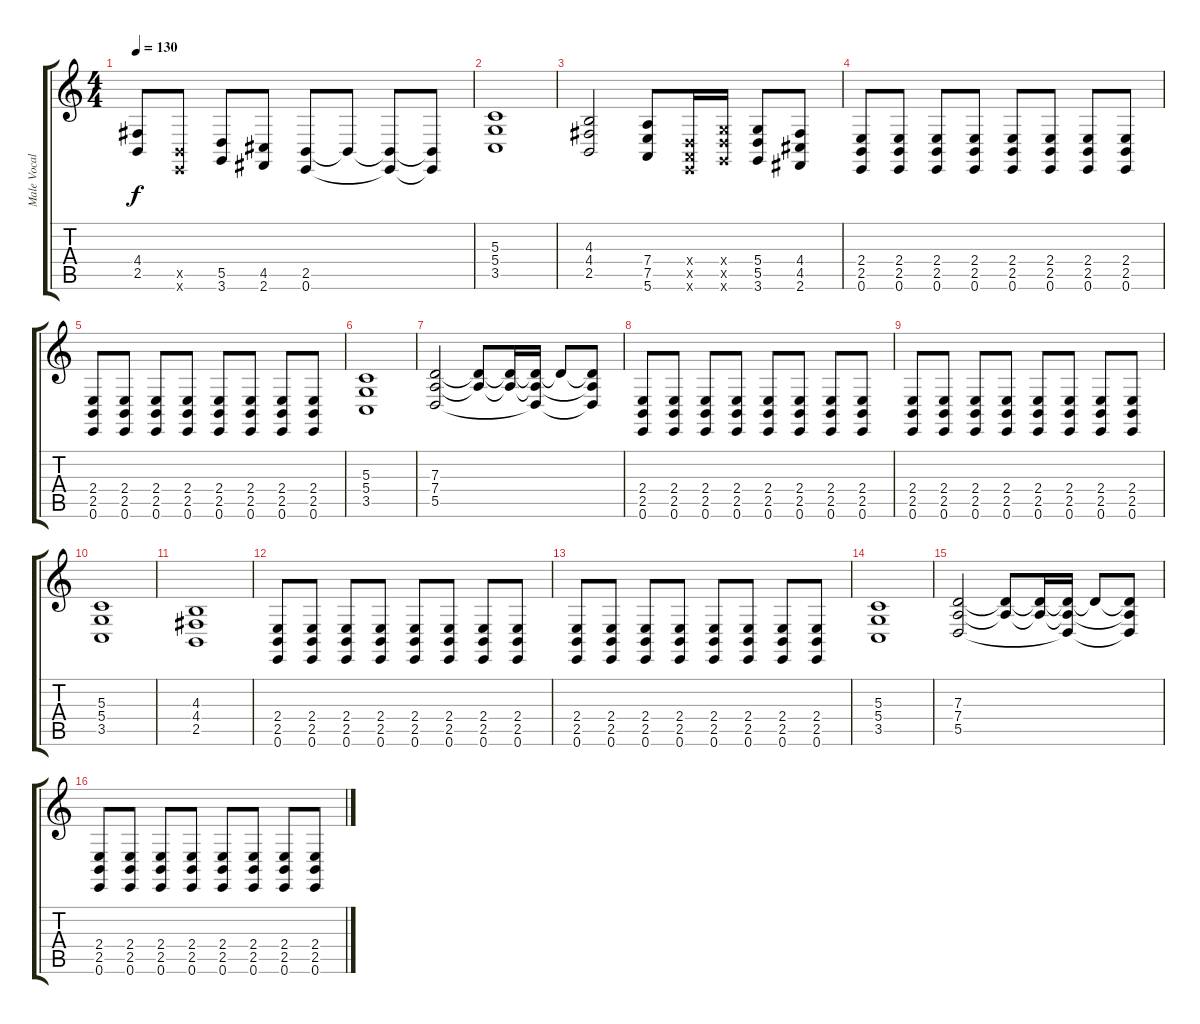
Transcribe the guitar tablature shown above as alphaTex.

\track ("Male Vocals" "Male Vocal") {instrument lead8bassandlead}
\staff {score tabs}
\tuning (E4 B3 G3 D3 A2 E2) {hide}
\ts (4 4)
\tempo 130
\clef g2
\ks c
(4.4 2.5).8{dy f} (2.5{x} 0.6{x}).8 (5.5 3.6).8 (4.5 2.6).8 (2.5 0.6).8 2.5{t}.8 (2.5{t} 0.6{t}).8 (2.5{t} 0.6{t}).8 |
(5.3 5.4 3.5).1 |
(4.3 4.4 2.5).2 (7.4 7.5 5.6).8 (0.4{x} 0.5{x} 0.6{x}).16 (5.4{x} 5.5{x} 3.6{x}).16 (5.4 5.5 3.6).8 (4.4 4.5 2.6).8 |
(2.4 2.5 0.6).8 (2.4 2.5 0.6).8 (2.4 2.5 0.6).8 (2.4 2.5 0.6).8 (2.4 2.5 0.6).8 (2.4 2.5 0.6).8 (2.4 2.5 0.6).8 (2.4 2.5 0.6).8 |
(2.4 2.5 0.6).8 (2.4 2.5 0.6).8 (2.4 2.5 0.6).8 (2.4 2.5 0.6).8 (2.4 2.5 0.6).8 (2.4 2.5 0.6).8 (2.4 2.5 0.6).8 (2.4 2.5 0.6).8 |
(5.3 5.4 3.5).1 |
(7.3 7.4 5.5).2 (7.3{t} 7.4{t}).8 (7.3{t} 7.4{t}).16 (7.3{t} 7.4{t} 5.5{t}).16 7.3{t}.8 (7.3{t} 7.4{t} 5.5{t}).8 |
(2.4 2.5 0.6).8 (2.4 2.5 0.6).8 (2.4 2.5 0.6).8 (2.4 2.5 0.6).8 (2.4 2.5 0.6).8 (2.4 2.5 0.6).8 (2.4 2.5 0.6).8 (2.4 2.5 0.6).8 |
(2.4 2.5 0.6).8 (2.4 2.5 0.6).8 (2.4 2.5 0.6).8 (2.4 2.5 0.6).8 (2.4 2.5 0.6).8 (2.4 2.5 0.6).8 (2.4 2.5 0.6).8 (2.4 2.5 0.6).8 |
(5.3 5.4 3.5).1 |
(4.3 4.4 2.5).1 |
(2.4 2.5 0.6).8 (2.4 2.5 0.6).8 (2.4 2.5 0.6).8 (2.4 2.5 0.6).8 (2.4 2.5 0.6).8 (2.4 2.5 0.6).8 (2.4 2.5 0.6).8 (2.4 2.5 0.6).8 |
(2.4 2.5 0.6).8 (2.4 2.5 0.6).8 (2.4 2.5 0.6).8 (2.4 2.5 0.6).8 (2.4 2.5 0.6).8 (2.4 2.5 0.6).8 (2.4 2.5 0.6).8 (2.4 2.5 0.6).8 |
(5.3 5.4 3.5).1 |
(7.3 7.4 5.5).2 (7.3{t} 7.4{t}).8 (7.3{t} 7.4{t}).16 (7.3{t} 7.4{t} 5.5{t}).16 7.3{t}.8 (7.3{t} 7.4{t} 5.5{t}).8 |
(2.4 2.5 0.6).8 (2.4 2.5 0.6).8 (2.4 2.5 0.6).8 (2.4 2.5 0.6).8 (2.4 2.5 0.6).8 (2.4 2.5 0.6).8 (2.4 2.5 0.6).8 (2.4 2.5 0.6).8
